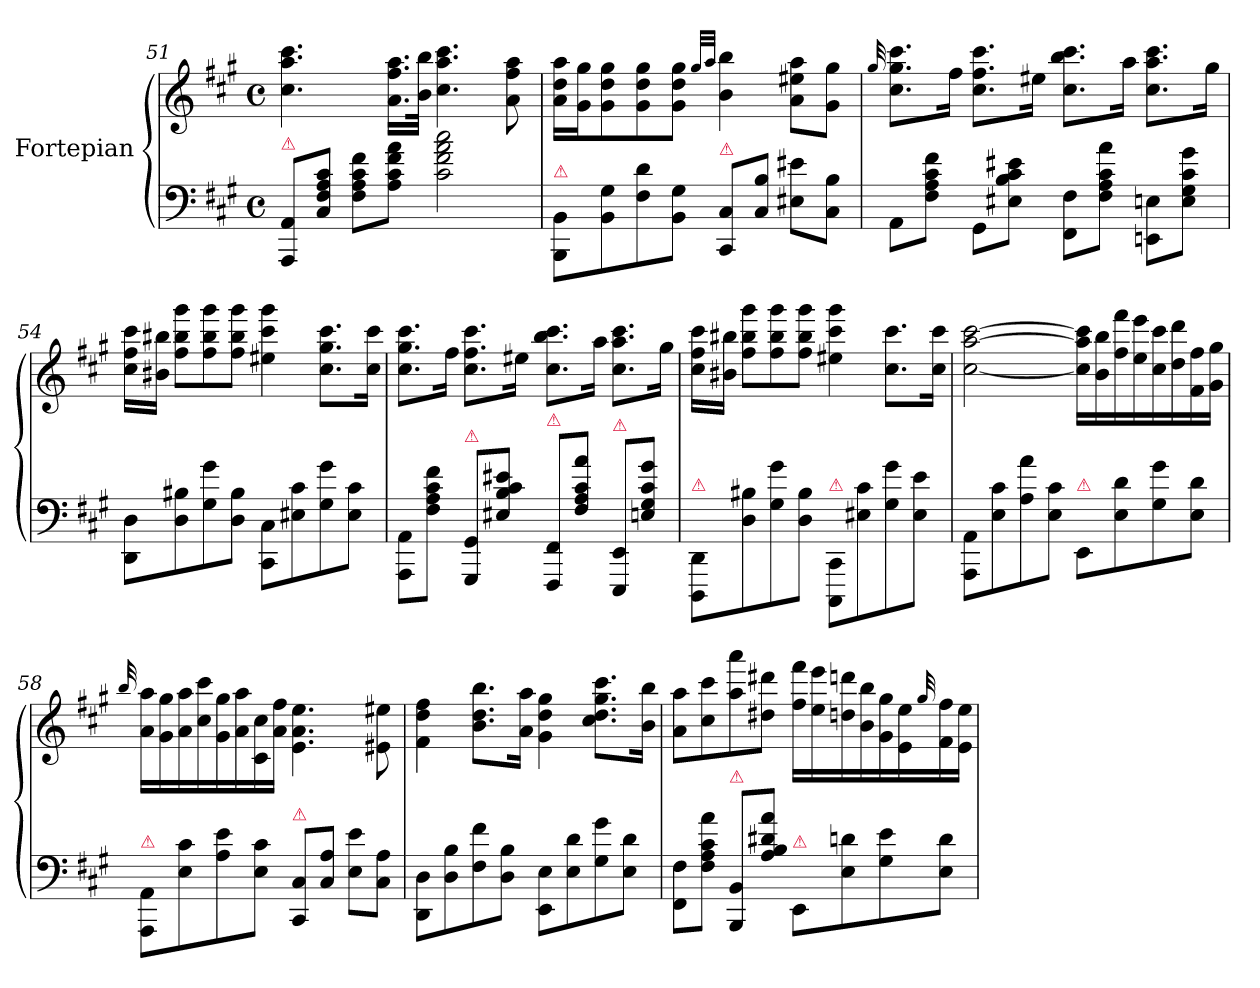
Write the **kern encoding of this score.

**kern	**kern
*part2	*part1
*staff2	*staff1
*I"Fortepian	*I"Fortepian
*clefF4	*clefG2
*k[f#c#g#]	*k[f#c#g#]
*M4/4	*M4/4
*met(c)	*met(c)
=51	=51
!LO:TX:a:color=crimson:t=⚠	!
8AAA/ 8AA/L	4.cc#\ 4.aa\ 4.ccc#\
8C#\ 8F#\ 8A\ 8c#\J	.
8F#\ 8A\ 8c#\ 8f#\L	.
8A\ 8c#\ 8f#\ 8a\J	16.a\ 16.ff#\ 16.aa\LL
.	32b\ 32bb\JJk
2c#\ 2f#\ 2a\ 2cc#\	4.cc#\ 4.aa\ 4.ccc#\
.	8a\ 8ff#\ 8aa\
=52	=52
!LO:TX:a:color=crimson:t=⚠	!
8BBB/ 8BB/L	16a\ 16dd\ 16aa\LL
.	16g#\ 16gg#\J
8BB\ 8G#\	8g#\ 8dd\ 8gg#\
8F#\ 8d\	8g#\ 8dd\ 8gg#\
8BB\ 8G#\J	8g#\ 8dd\ 8gg#\J
.	32qqgg#/LLL
.	32qqaa/JJJ
!LO:TX:a:color=crimson:t=⚠	!
8CC#/ 8C#/L	4b\ 4bb\
8C#\ 8B\J	.
8E#X\ 8e#X\L	8a\ 8ee#X\ 8aa\L
8C#\ 8B\J	8g#\ 8gg#\J
=53	=53
.	32qqgg#/
8AA\L	8.cc#\ 8.gg#\ 8.ccc#\L
8F#\ 8A\ 8c#\ 8f#\J	.
.	16ff#\Jk
8GG#\L	8.cc#\ 8.ff#\ 8.ccc#\L
8E#X\ 8B\ 8c#\ 8e#X\J	.
.	16ee#X\Jk
8FF#\ 8F#\L	8.cc#\ 8.bb\ 8.ccc#\L
8F#\ 8A\ 8c#\ 8a\J	.
.	16aa\Jk
8EEn\ 8En\L	8.cc#\ 8.aa\ 8.ccc#\L
8E\ 8G#\ 8c#\ 8g#\J	.
.	16gg#\Jk
=54	=54
8DD\ 8D\L	16cc#\ 16ff#\ 16ccc#\LL
.	16b#X\ 16bb#X\JJ
8D\ 8B#X\	8ff#\ 8bb#\ 8ggg#\L
8G#\ 8g#\	8ff#\ 8bb#\ 8ggg#\
8D\ 8B#\J	8ff#\ 8bb#\ 8ggg#\J
8CC#\ 8C#\L	4ee#X\ 4ccc#\ 4ggg#\
8E#X\ 8c#\	.
8G#\ 8g#\	8.cc#\ 8.gg#\ 8.ccc#\L
8E#\ 8c#\J	.
.	16cc#\ 16ccc#\Jk
=55	=55
8AAA\ 8AA\L	8.cc#\ 8.gg#\ 8.ccc#\L
8F#\ 8A\ 8c#\ 8f#\J	.
.	16ff#\Jk
!LO:TX:a:color=crimson:t=⚠	!
8GGG#/ 8GG#/L	8.cc#\ 8.ff#\ 8.ccc#\L
8E#X\ 8B\ 8c#\ 8e#X\J	.
.	16ee#X\Jk
!LO:TX:a:color=crimson:t=⚠	!
8FFF#/ 8FF#/L	8.cc#\ 8.bb\ 8.ccc#\L
8F#\ 8A\ 8c#\ 8a\J	.
.	16aa\Jk
!LO:TX:a:color=crimson:t=⚠	!
8EEE/ 8EE/L	8.cc#\ 8.aa\ 8.ccc#\L
8En\ 8G#\ 8c#\ 8g#\J	.
.	16gg#\Jk
=56	=56
!LO:TX:a:color=crimson:t=⚠	!
8DDD/ 8DD/L	16cc#\ 16ff#\ 16ccc#\LL
.	16b#X\ 16bb#X\JJ
8D\ 8B#X\	8ff#\ 8bb#\ 8ggg#\L
8G#\ 8g#\	8ff#\ 8bb#\ 8ggg#\
8D\ 8B#\J	8ff#\ 8bb#\ 8ggg#\J
!LO:TX:a:color=crimson:t=⚠	!
8CCC#/ 8CC#/L	4ee#X\ 4ccc#\ 4ggg#\
8E#X\ 8c#\	.
8G#\ 8g#\	8.cc#\ 8.ccc#\L
8E#\ 8e\J	.
.	16cc#\ 16ccc#\Jk
=57	=57
8AAA\ 8AA\L	[2cc#\ [2aa\ [2ccc#\
8E\ 8c#\	.
8A\ 8a\	.
8E\ 8c#\J	.
!LO:TX:a:color=crimson:t=⚠	!
8EE/L	16cc#]\ 16aa]\ 16ccc#]\LL
.	16b\ 16bb\
8E\ 8d\	16ff#\ 16fff#\
.	16ee\ 16eee\
8G#\ 8g#\	16cc#\ 16ccc#\
.	16dd\ 16ddd\
8E\ 8d\J	16f#\ 16ff#\
.	16g#\ 16gg#\JJ
=58	=58
.	32qqbb/
!LO:TX:a:color=crimson:t=⚠	!
8AAA/ 8AA/L	16a\ 16aa\LL
.	16g#\ 16gg#\
8E\ 8c#\	16a\ 16aa\
.	16cc#\ 16ccc#\
8A\ 8e\	16g#\ 16gg#\
.	16a\ 16aa\
8E\ 8c#\J	16c#\ 16cc#\
.	16a\ 16ff#\JJ
!LO:TX:a:color=crimson:t=⚠	!
8CC#/ 8C#/L	4.e\ 4.a\ 4.ee\
8C#\ 8A\J	.
8E\ 8e\L	.
8C#\ 8A\J	8e#X\ 8ee#X\
=59	=59
8DD\ 8D\L	4f#\ 4dd\ 4ff#\
8D\ 8B\	.
8F#\ 8f#\	8.b\ 8.dd\ 8.bb\L
8D\ 8B\J	.
.	16a\ 16aa\Jk
8EE\ 8E\L	4g#\ 4dd\ 4gg#\
8E\ 8d\	.
8G#\ 8g#\	8.cc#\ 8.dd\ 8.gg#\ 8.ccc#\L
8E\ 8d\J	.
.	16b\ 16bb\Jk
=60	=60
8FF#\ 8F#\L	8a\ 8aa\L
8F#\ 8A\ 8c#\ 8a\J	8cc#\ 8ccc#\
!LO:TX:a:color=crimson:t=⚠	!
8BBB/ 8BB/L	8aa\ 8aaa\
8A\ 8B\ 8d#X\ 8a\J	8dd#X\ 8ddd#X\J
!LO:TX:a:color=crimson:t=⚠	!
8EE/L	16ff#\ 16fff#\LL
.	16ee\ 16eee\
8E\ 8dn\	16ddn\ 16dddn\
.	16b\ 16bb\
8G#\ 8e\	16g#\ 16gg#\
.	16e\ 16ee\
.	32qqgg#/
8E\ 8d\J	16f#\ 16ff#\
.	16e\ 16ee\JJ
=	=
*-	*-
